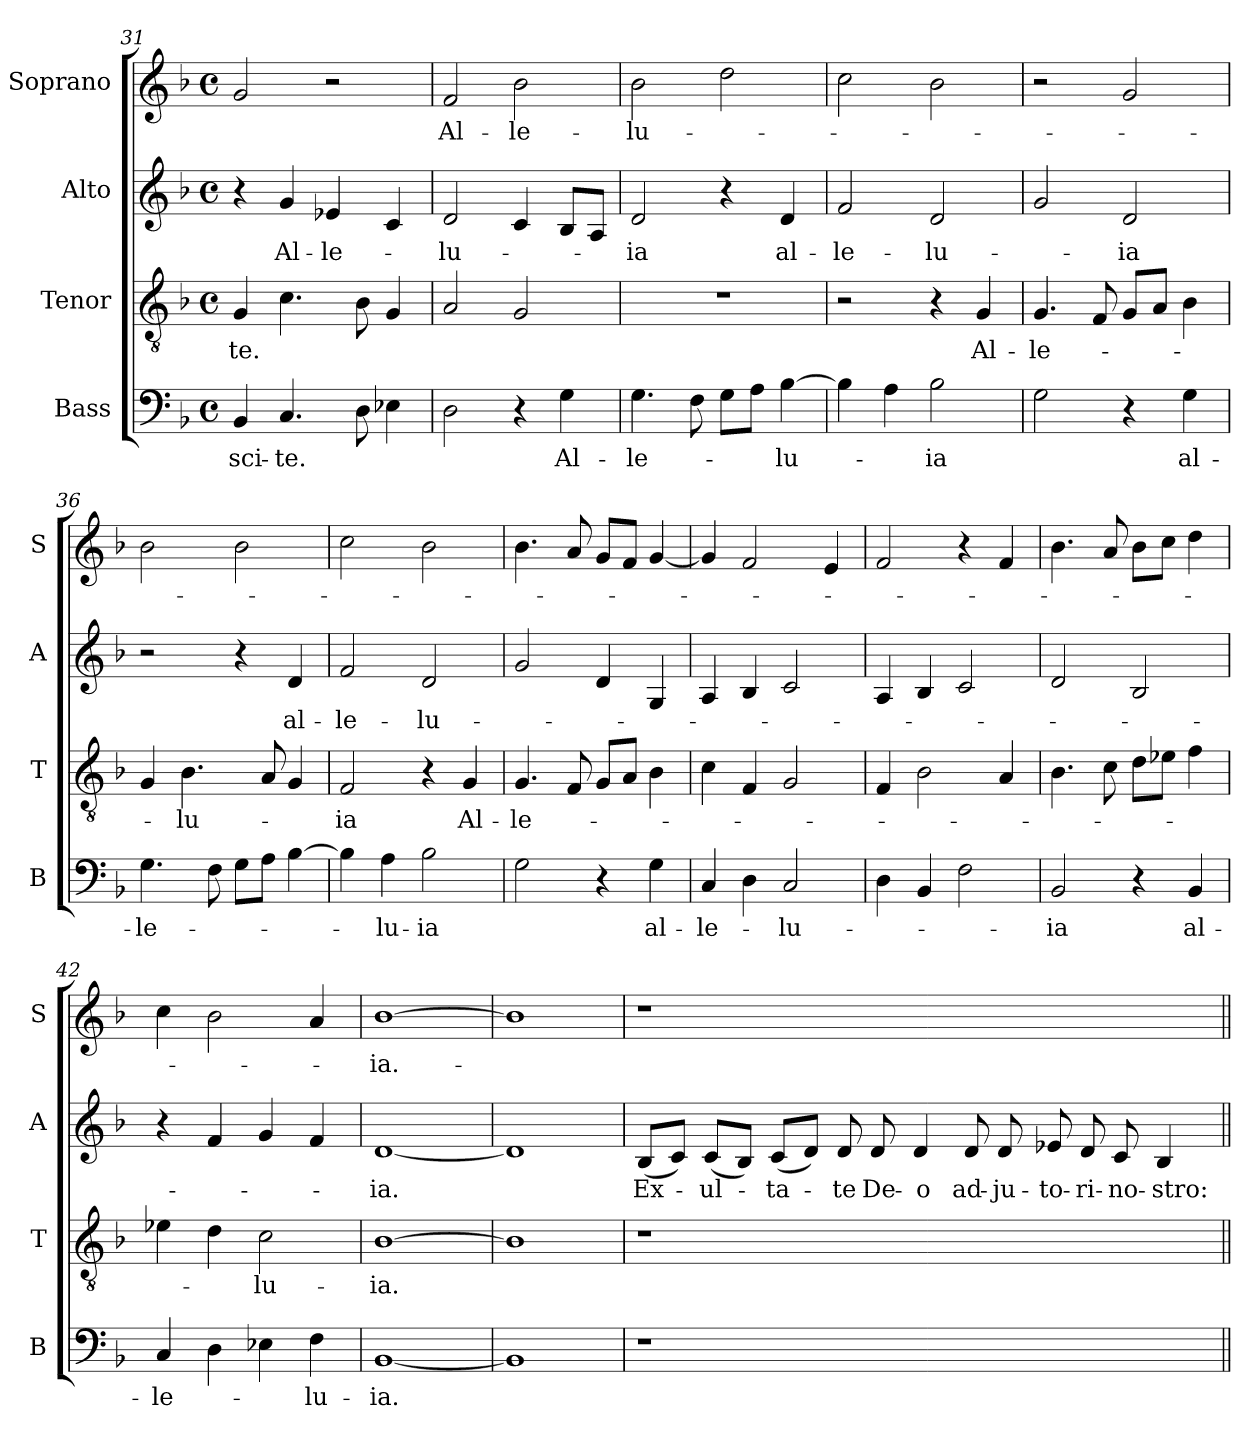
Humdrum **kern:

**kern	**text	**kern	**text	**kern	**text	**kern	**text
*part4	*part4	*part3	*part3	*part2	*part2	*part1	*part1
*staff4	*staff4	*staff3	*staff3	*staff2	*staff2	*staff1	*staff1
*I"Bass	*	*I"Tenor	*	*I"Alto	*	*I"Soprano	*
*I'B	*	*I'T	*	*I'A	*	*I'S	*
*clefF4	*	*clefGv2	*	*clefG2	*	*clefG2	*
*k[b-]	*	*k[b-]	*	*k[b-]	*	*k[b-]	*
*F:	*	*F:	*	*F:	*	*F:	*
*M4/4	*	*M4/4	*	*M4/4	*	*M4/4	*
*met(c)	*	*met(c)	*	*met(c)	*	*met(c)	*
=31	=31	=31	=31	=31	=31	=31	=31
!	!LO:LY:b	!	!LO:LY:b	!	!	!	!
4BB-/	-sci-	4G/	-te.	4r	.	2g/	.
!	!LO:LY:b	!	!	!	!LO:LY:b	!	!
4.C/	-te.	4.c\	.	4g/	Al-	.	.
!	!	!	!	!	!LO:LY:b	!	!
.	.	.	.	4e-X/	-le-	2r	.
8D\	.	8B-\	.	.	.	.	.
4E-X\	.	4G/	.	4c/	.	.	.
!!LO:LB:g=z
=32	=32	=32	=32	=32	=32	=32	=32
!	!	!	!	!	!LO:LY:b	!	!LO:LY:b
2D\	.	2A/	.	2d/	-lu-	2f/	Al-
!	!	!	!	!	!	!	!LO:LY:b
4r	.	2G/	.	4c/	.	2b-\	-le-
!	!LO:LY:b	!	!	!	!	!	!
4G\	Al-	.	.	8B-/L	.	.	.
.	.	.	.	8A/J	.	.	.
=33	=33	=33	=33	=33	=33	=33	=33
!	!LO:LY:b	!	!	!	!LO:LY:b	!	!LO:LY:b
4.G\	-le-	1r	.	2d/	-ia	2b-\	-lu-
8F\	.	.	.	.	.	.	.
8G\L	.	.	.	4r	.	2dd\	.
8A\J	.	.	.	.	.	.	.
!	!LO:LY:b	!	!	!	!LO:LY:b	!	!
[>4B-\	-lu-	.	.	4d/	al-	.	.
=34	=34	=34	=34	=34	=34	=34	=34
!	!	!	!	!	!LO:LY:b	!	!
4B-\]	.	2r	.	2f/	-le-	2cc\	.
4A\	.	.	.	.	.	.	.
!	!LO:LY:b	!	!	!	!LO:LY:b	!	!
2B-\	-ia	4r	.	2d/	-lu-	2b-\	.
!	!	!	!LO:LY:b	!	!	!	!
.	.	4G/	Al-	.	.	.	.
=35	=35	=35	=35	=35	=35	=35	=35
!	!	!	!LO:LY:b	!	!	!	!
2G\	.	4.G/	-le-	2g/	.	2r	.
.	.	8F/	.	.	.	.	.
!	!	!	!	!	!LO:LY:b	!	!
4r	.	8G/L	.	2d/	-ia	2g/	.
.	.	8A/J	.	.	.	.	.
!	!LO:LY:b	!	!	!	!	!	!
4G\	al-	4B-\	.	.	.	.	.
=36	=36	=36	=36	=36	=36	=36	=36
!	!LO:LY:b	!	!	!	!	!	!
4.G\	-le-	4G/	.	2r	.	2b-\	.
!	!	!	!LO:LY:b	!	!	!	!
.	.	4.B-\	-lu-	.	.	.	.
8F\	.	.	.	.	.	.	.
8G\L	.	.	.	4r	.	2b-\	.
8A\J	.	8A/	.	.	.	.	.
!	!	!	!	!	!LO:LY:b	!	!
[>4B-\	.	4G/	.	4d/	al-	.	.
=37	=37	=37	=37	=37	=37	=37	=37
!	!	!	!LO:LY:b	!	!LO:LY:b	!	!
4B-\]	.	2F/	-ia	2f/	-le-	2cc\	.
!	!LO:LY:b	!	!	!	!	!	!
4A\	-lu-	.	.	.	.	.	.
!	!LO:LY:b	!	!	!	!LO:LY:b	!	!
2B-\	-ia	4r	.	2d/	-lu-	2b-\	.
!	!	!	!LO:LY:b	!	!	!	!
.	.	4G/	Al-	.	.	.	.
!!LO:PB:g=z
=38	=38	=38	=38	=38	=38	=38	=38
!	!	!	!LO:LY:b	!	!	!	!
2G\	.	4.G/	-le-	2g/	.	4.b-\	.
.	.	8F/	.	.	.	8a/	.
4r	.	8G/L	.	4d/	.	8g/L	.
.	.	8A/J	.	.	.	8f/J	.
!	!LO:LY:b	!	!	!	!	!	!
4G\	al-	4B-\	.	4G/	.	[<4g/	.
=39	=39	=39	=39	=39	=39	=39	=39
!	!LO:LY:b	!	!	!	!	!	!
4C/	-le-	4c\	.	4A/	.	4g/]	.
4D\	.	4F/	.	4B-/	.	2f/	.
!	!LO:LY:b	!	!	!	!	!	!
2C/	-lu-	2G/	.	2c/	.	.	.
.	.	.	.	.	.	4e/	.
=40	=40	=40	=40	=40	=40	=40	=40
4D\	.	4F/	.	4A/	.	2f/	.
4BB-/	.	2B-\	.	4B-/	.	.	.
2F\	.	.	.	2c/	.	4r	.
.	.	4A/	.	.	.	4f/	.
=41	=41	=41	=41	=41	=41	=41	=41
!	!LO:LY:b	!	!	!	!	!	!
2BB-/	-ia	4.B-\	.	2d/	.	4.b-\	.
.	.	8c\	.	.	.	8a/	.
4r	.	8d\L	.	2B-/	.	8b-\L	.
.	.	8e-X\J	.	.	.	8cc\J	.
!	!LO:LY:b	!	!	!	!	!	!
4BB-/	al-	4f\	.	.	.	4dd\	.
=42	=42	=42	=42	=42	=42	=42	=42
!	!LO:LY:b	!	!	!	!	!	!
4C/	-le-	4e-X\	.	4r	.	4cc\	.
4D\	.	4d\	.	4f/	.	2b-\	.
!	!	!	!LO:LY:b	!	!	!	!
4E-X\	.	2c\	-lu-	4g/	.	.	.
!	!LO:LY:b	!	!	!	!	!	!
4F\	-lu-	.	.	4f/	.	4a/	.
=43	=43	=43	=43	=43	=43	=43	=43
!	!LO:LY:b	!	!LO:LY:b	!	!LO:LY:b	!	!LO:LY:b
[<1BB-	-ia.	[>1B-	-ia.	[<1d	-ia.	[>1b-	-ia.-
=44	=44	=44	=44	=44	=44	=44	=44
1BB-]	.	1B-]	.	1d]	.	1b-]	.
!!LO:LB:g=z
=45	=45	=45	=45	=45	=45	=45	=45
!LO:N:vis=1	!	!LO:N:vis=1	!	!	!LO:LY:b	!LO:N:vis=1	!
1r	.	1r	.	(<8B-/L	Ex-	1r	.
.	.	.	.	8c/J)	.	.	.
!	!	!	!	!	!LO:LY:b	!	!
.	.	.	.	(<8c/L	-ul-	.	.
.	.	.	.	8B-/J)	.	.	.
!	!	!	!	!	!LO:LY:b	!	!
.	.	.	.	(<8c/L	-ta-	.	.
.	.	.	.	8d/J)	.	.	.
!	!	!	!	!	!LO:LY:b	!	!
.	.	.	.	8d/	-te	.	.
!	!	!	!	!	!LO:LY:b	!	!
.	.	.	.	8d/	De-	.	.
!	!	!	!	!	!LO:LY:b	!	!
1ryy	.	1ryy	.	4d/	-o	1ryy	.
!	!	!	!	!	!LO:LY:b	!	!
.	.	.	.	8d/	ad-	.	.
!	!	!	!	!	!LO:LY:b	!	!
.	.	.	.	8d/	-ju-	.	.
!	!	!	!	!	!LO:LY:b	!	!
.	.	.	.	8e-X/	-to-	.	.
!	!	!	!	!	!LO:LY:b	!	!
.	.	.	.	8d/	-ri-	.	.
!	!	!	!	!	!LO:LY:b	!	!
.	.	.	.	8c/	-no-	.	.
!	!	!	!	!	!LO:LY:b	!	!
.	.	.	.	4B-/	-stro:	.	.
8ryy	.	8ryy	.	.	.	8ryy	.
=||	=||	=||	=||	=||	=||	=||	=||
*-	*-	*-	*-	*-	*-	*-	*-
